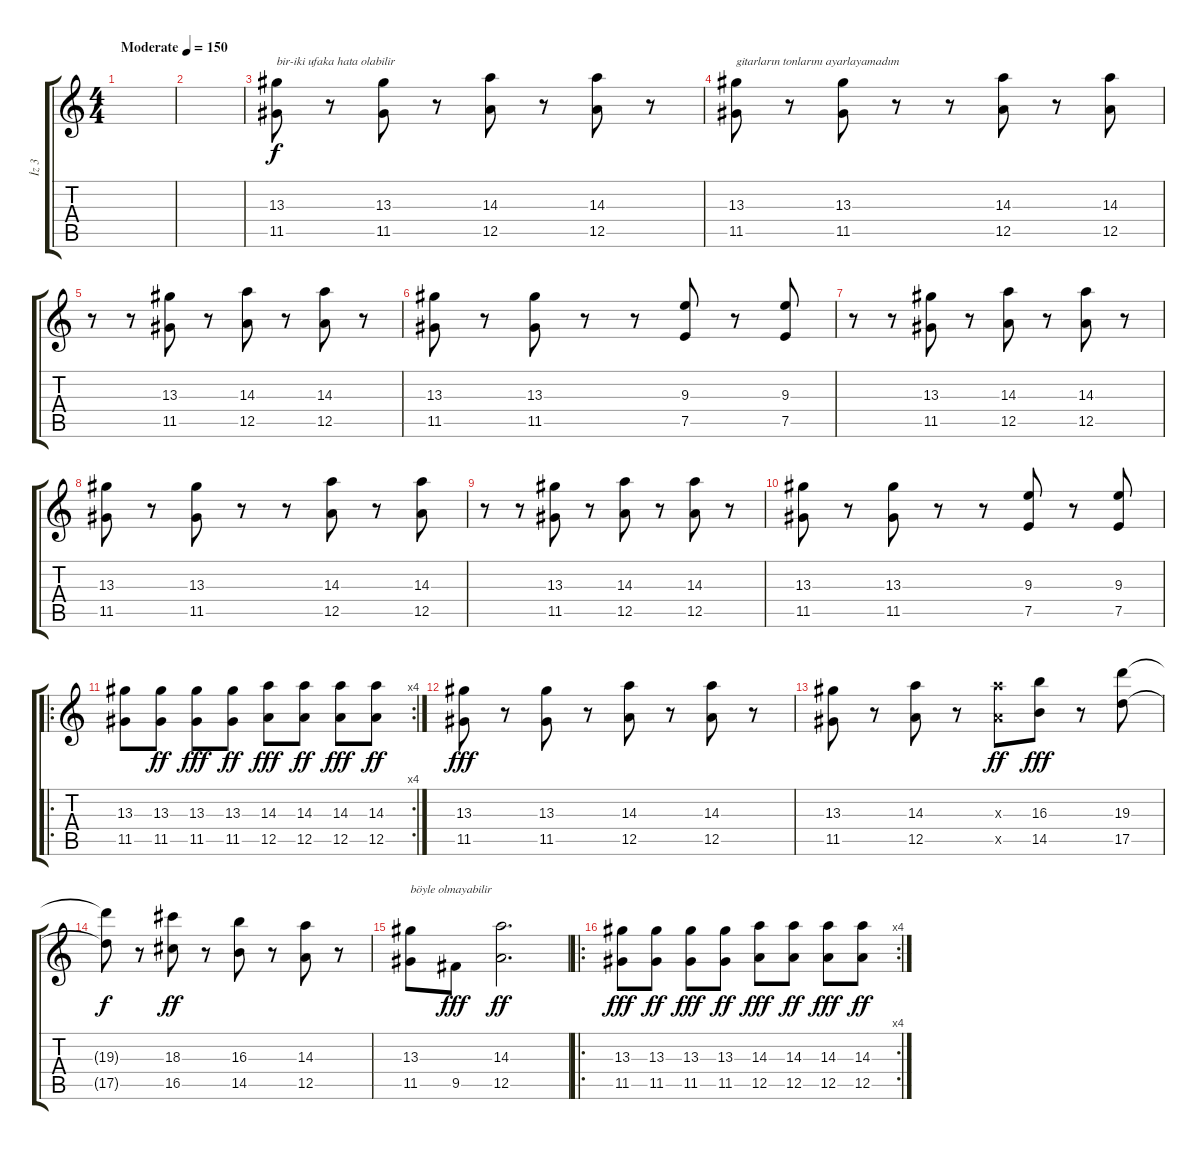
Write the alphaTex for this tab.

\track ("İz 3" "İz 3") {instrument distortionguitar}
\staff {score tabs}
\tuning (E4 B3 G3 D3 A2 E2) {hide}
\ts (4 4)
\tempo (150 "Moderate")
\clef g2
\ks c
|
|
(13.3 11.5).8{txt "bir-iki ufaka hata olabilir"} r.8 (13.3 11.5).8 r.8 (14.3 12.5).8 r.8 (14.3 12.5).8 r.8 |
(13.3 11.5).8{txt "gitarların tonlarını ayarlayamadım"} r.8 (13.3 11.5).8 r.8 r.8 (14.3 12.5).8 r.8 (14.3 12.5).8 |
r.8 r.8 (13.3 11.5).8 r.8 (14.3 12.5).8 r.8 (14.3 12.5).8 r.8 |
(13.3 11.5).8 r.8 (13.3 11.5).8 r.8 r.8 (9.3 7.5).8 r.8 (9.3 7.5).8 |
r.8 r.8 (13.3 11.5).8 r.8 (14.3 12.5).8 r.8 (14.3 12.5).8 r.8 |
(13.3 11.5).8 r.8 (13.3 11.5).8 r.8 r.8 (14.3 12.5).8 r.8 (14.3 12.5).8 |
r.8 r.8 (13.3 11.5).8 r.8 (14.3 12.5).8 r.8 (14.3 12.5).8 r.8 |
(13.3 11.5).8 r.8 (13.3 11.5).8 r.8 r.8 (9.3 7.5).8 r.8 (9.3 7.5).8 |
\ro
\rc 4
(13.3 11.5).8 (13.3 11.5).8{dy ff} (13.3 11.5).8{dy fff} (13.3 11.5).8{dy ff} (14.3 12.5).8{dy fff} (14.3 12.5).8{dy ff} (14.3 12.5).8{dy fff} (14.3 12.5).8{dy ff} |
(13.3 11.5).8{dy fff} r.8 (13.3 11.5).8 r.8 (14.3 12.5).8 r.8 (14.3 12.5).8 r.8 |
(13.3 11.5).8 r.8 (14.3 12.5).8 r.8 (14.3{x} 12.5{x}).8{dy ff} (16.3 14.5).8{dy fff} r.8 (19.3 17.5).8 |
(19.3{t} 17.5{t}).8{dy f} r.8 (18.3 16.5).8{dy ff} r.8 (16.3 14.5).8 r.8 (14.3 12.5).8 r.8 |
(13.3 11.5).8{txt "böyle olmayabilir"} 9.5.8{dy fff} (14.3 12.5).2{d dy ff} |
\ro
\rc 4
(13.3 11.5).8{dy fff} (13.3 11.5).8{dy ff} (13.3 11.5).8{dy fff} (13.3 11.5).8{dy ff} (14.3 12.5).8{dy fff} (14.3 12.5).8{dy ff} (14.3 12.5).8{dy fff} (14.3 12.5).8{dy ff}
